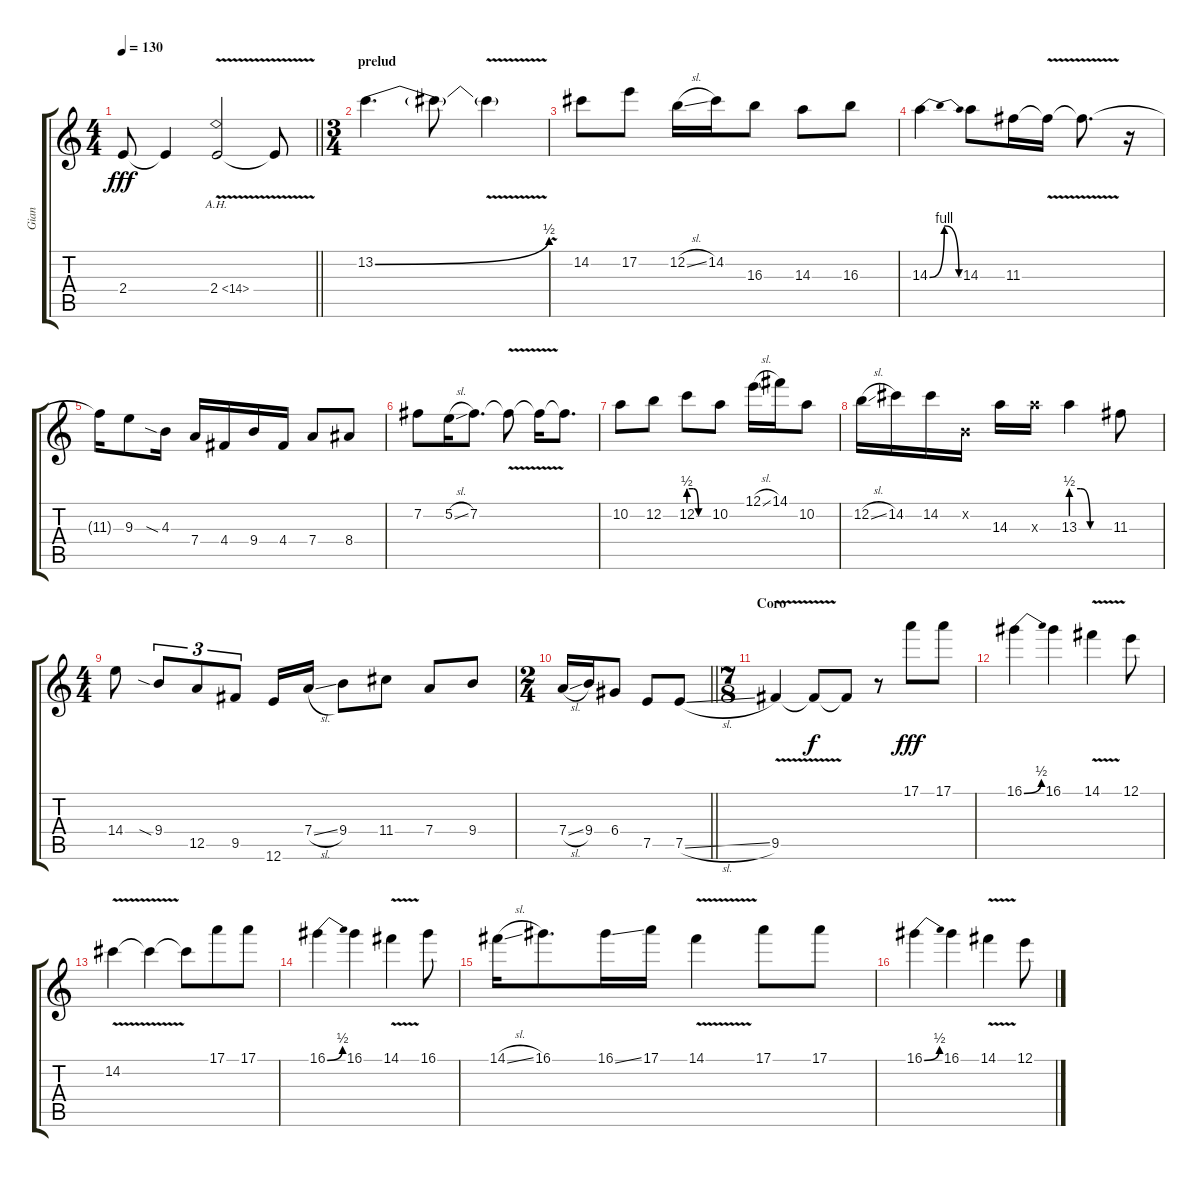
\track ("Gian" "Gian") {instrument overdrivenguitar}
\staff {score tabs}
\tuning (E4 B3 G3 D3 A2 E2) {hide}
\ts (4 4)
\tempo 130
\clef g2
\barLineRight lightlight
\ks c
2.4{t}.8{dy fff} 2.4{t}.4 2.4{ah 12 v}.2 2.4{t}.8 |
\ts (3 4)
\section ("" "prelud")
13.2{be (bend 0 0 60 2)}.4{d} 13.2{t}.8 13.2{v t}.4 |
14.2.8 17.2.8 12.2{sl}.16 14.2.16 16.3.8 14.3.8 16.3.8 |
14.3{be (bendrelease 0 0 15 4 44 4 60 0)}.4 14.3.8 11.3.16 11.3{v t}.16 11.3{t}.8{d} r.16 |
11.3{t}.16 9.3.8 4.3{sia}.16 7.4.16 4.4.16 9.4.16 4.4.16 7.4.8 8.4.8 |
7.2.8 5.2{sl}.16 7.2.8{d} 7.2{v t}.8 7.2{t}.16 7.2{t}.8{d} |
10.2.8 12.2.8 12.2{be (custom 0 2 15 2 30 0 60 0)}.8 10.2.8 12.1{sl}.16 14.1.16 10.2.8 |
12.2{sl}.16 14.2.16 14.2.16 0.2{x}.16 14.3.16 14.3{x}.16 13.3{be (custom 0 2 15 2 30 0 60 0)}.4 11.3.8 |
\ts (4 4)
14.4.8 9.4{sia}.8{tu (3 2)} 12.5.8{tu (3 2)} 9.5.8{tu (3 2)} 12.6.16 7.4{sl}.16 9.4.8 11.4.8 7.4.8 9.4.8 |
\ts (2 4)
\barLineRight lightlight
7.4{sl}.16 9.4.16 6.4.8 7.5.8 7.5{sl}.8 |
\ts (7 8)
\section ("" "Coro")
9.5{v}.4 9.5{t}.8{dy f} 9.5{t}.8 r.8 17.1.8{dy fff} 17.1.8 |
16.1{be (bend 0 0 60 2)}.4 16.1.4 14.1{v}.4 12.1.8 |
14.2{v}.4 14.2{t}.4 14.2{t}.8 17.1.8 17.1.8 |
16.1{be (bend 0 0 60 2)}.4 16.1.4 14.1{v}.4 16.1.8 |
14.1{sl}.16 16.1.8{d} 16.1{ss}.16 17.1.16 14.1{v}.4 17.1.8 17.1.8 |
16.1{be (bend 0 0 60 2)}.4 16.1.4 14.1{v}.4 12.1.8
